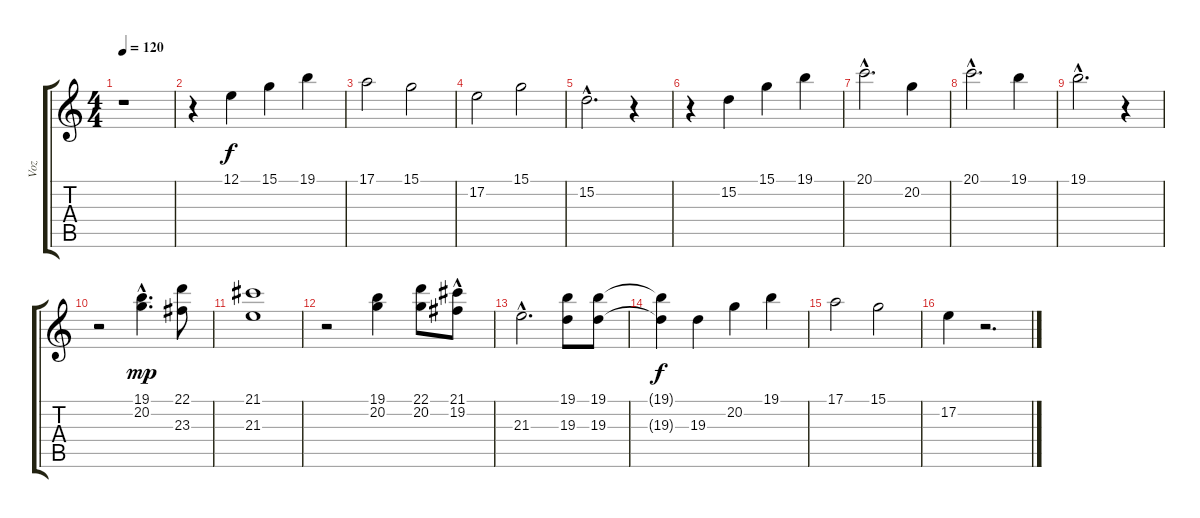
\track ("Voz" "Voz") {instrument lead6voice}
\staff {score tabs}
\tuning (E4 B3 G3 D3 A2 E2) {hide}
\ts (4 4)
\tempo 120
\clef g2
\ks c
r.1{dy f} |
r.4 12.1.4 15.1.4 19.1.4 |
17.1.2 15.1.2 |
17.2.2 15.1.2 |
15.2{hac}.2{d} r.4 |
r.4 15.2.4 15.1.4 19.1.4 |
20.1{hac}.2{d} 20.2.4 |
20.1{hac}.2{d} 19.1.4 |
19.1{hac}.2{d} r.4 |
r.2 (19.1{hac} 20.2{hac}).4{d dy mp} (22.1 23.3).8 |
(21.1 21.3).1 |
r.2 (19.1 20.2).4 (22.1 20.2).8 (21.1{hac} 19.2).8 |
21.3{hac}.2{d} (19.1 19.3).8 (19.1 19.3).8 |
(19.1{t} 19.3{t}).4{dy f} 19.3.4 20.2.4 19.1.4 |
17.1.2 15.1.2 |
17.2.4 r.2{d}
